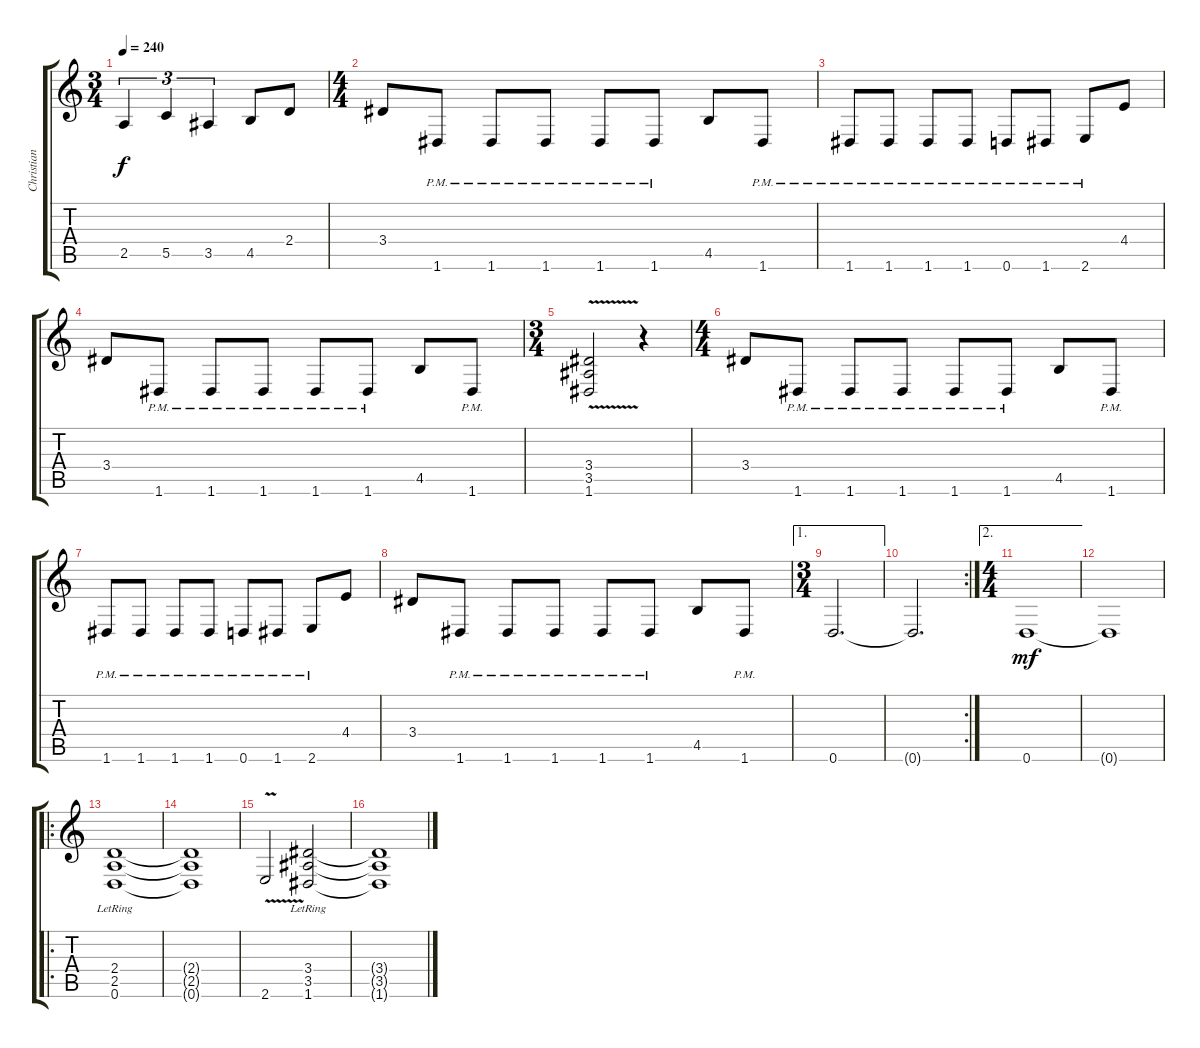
\track ("Christian Muenzer" "Christian ") {instrument distortionguitar}
\staff {score tabs}
\tuning (D4 A3 F3 C3 G2 D2) {hide}
\ts (3 4)
\tempo 240
\clef g2
\ks c
2.5.4{tu (3 2) dy f} 5.5.4{tu (3 2)} 3.5.4{tu (3 2)} 4.5.8 2.4.8 |
\ts (4 4)
3.4.8 1.6{pm}.8 1.6{pm}.8 1.6{pm}.8 1.6{pm}.8 1.6{pm}.8 4.5.8 1.6{pm}.8 |
1.6{pm}.8 1.6{pm}.8 1.6{pm}.8 1.6{pm}.8 0.6{pm}.8 1.6{pm}.8 2.6{pm}.8 4.4.8 |
3.4.8 1.6{pm}.8 1.6{pm}.8 1.6{pm}.8 1.6{pm}.8 1.6{pm}.8 4.5.8 1.6{pm}.8 |
\ts (3 4)
(3.4{v} 3.5{v} 1.6{v}).2 r.4 |
\ts (4 4)
3.4.8 1.6{pm}.8 1.6{pm}.8 1.6{pm}.8 1.6{pm}.8 1.6{pm}.8 4.5.8 1.6{pm}.8 |
1.6{pm}.8 1.6{pm}.8 1.6{pm}.8 1.6{pm}.8 0.6{pm}.8 1.6{pm}.8 2.6{pm}.8 4.4.8 |
3.4.8 1.6{pm}.8 1.6{pm}.8 1.6{pm}.8 1.6{pm}.8 1.6{pm}.8 4.5.8 1.6{pm}.8 |
\ae 1
\ts (3 4)
0.6.2{d} |
\rc 2
0.6{t}.2{d} |
\ae 2
\ts (4 4)
0.6.1{dy mf} |
0.6{t}.1 |
\ro
(2.4{lr} 2.5{lr} 0.6{lr}).1 |
(2.4{t} 2.5{t} 0.6{t}).1 |
2.6{v}.2 (3.4{lr} 3.5{lr} 1.6{lr}).2 |
(3.4{t} 3.5{t} 1.6{t}).1
